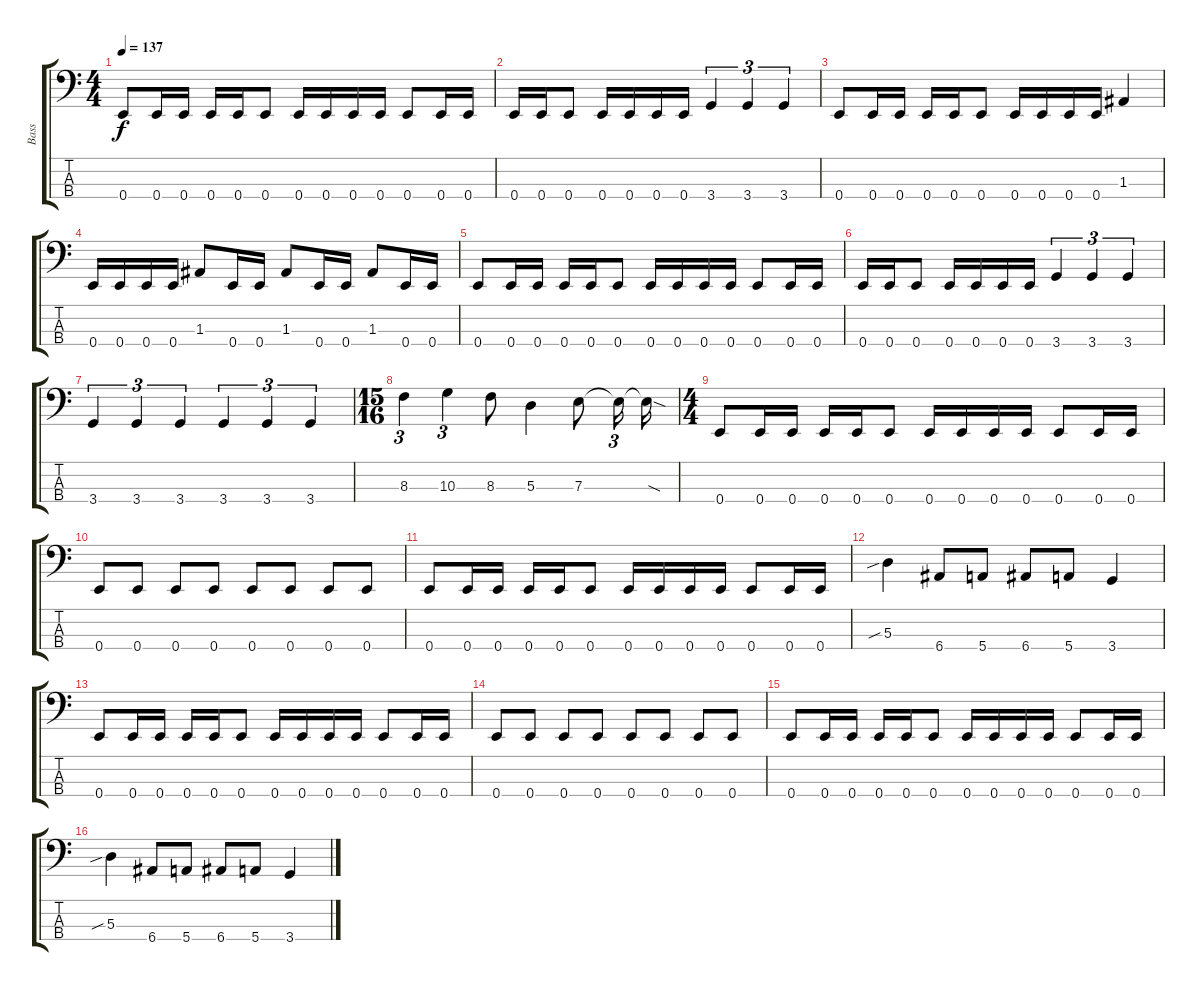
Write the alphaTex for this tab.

\track ("Bass" "Bass") {instrument electricbassfinger}
\staff {score tabs}
\tuning (G2 D2 A1 E1) {hide}
\ts (4 4)
\tempo 137
\clef f4
\ks c
0.4.8{dy f} 0.4.16 0.4.16 0.4.16 0.4.16 0.4.8 0.4.16 0.4.16 0.4.16 0.4.16 0.4.8 0.4.16 0.4.16 |
0.4.16 0.4.16 0.4.8 0.4.16 0.4.16 0.4.16 0.4.16 3.4.4{tu (3 2)} 3.4.4{tu (3 2)} 3.4.4{tu (3 2)} |
0.4.8 0.4.16 0.4.16 0.4.16 0.4.16 0.4.8 0.4.16 0.4.16 0.4.16 0.4.16 1.3.4 |
0.4.16 0.4.16 0.4.16 0.4.16 1.3.8 0.4.16 0.4.16 1.3.8 0.4.16 0.4.16 1.3.8 0.4.16 0.4.16 |
0.4.8 0.4.16 0.4.16 0.4.16 0.4.16 0.4.8 0.4.16 0.4.16 0.4.16 0.4.16 0.4.8 0.4.16 0.4.16 |
0.4.16 0.4.16 0.4.8 0.4.16 0.4.16 0.4.16 0.4.16 3.4.4{tu (3 2)} 3.4.4{tu (3 2)} 3.4.4{tu (3 2)} |
3.4.4{tu (3 2)} 3.4.4{tu (3 2)} 3.4.4{tu (3 2)} 3.4.4{tu (3 2)} 3.4.4{tu (3 2)} 3.4.4{tu (3 2)} |
\ts (15 16)
8.3.4{tu (3 2)} 10.3.4{tu (3 2)} 8.3.8 5.3.4 7.3.8 7.3{t}.16{tu (3 2)} 7.3{sod t}.16 |
\ts (4 4)
0.4.8 0.4.16 0.4.16 0.4.16 0.4.16 0.4.8 0.4.16 0.4.16 0.4.16 0.4.16 0.4.8 0.4.16 0.4.16 |
0.4.8 0.4.8 0.4.8 0.4.8 0.4.8 0.4.8 0.4.8 0.4.8 |
0.4.8 0.4.16 0.4.16 0.4.16 0.4.16 0.4.8 0.4.16 0.4.16 0.4.16 0.4.16 0.4.8 0.4.16 0.4.16 |
5.3{sib}.4 6.4.8 5.4.8 6.4.8 5.4.8 3.4.4 |
0.4.8 0.4.16 0.4.16 0.4.16 0.4.16 0.4.8 0.4.16 0.4.16 0.4.16 0.4.16 0.4.8 0.4.16 0.4.16 |
0.4.8 0.4.8 0.4.8 0.4.8 0.4.8 0.4.8 0.4.8 0.4.8 |
0.4.8 0.4.16 0.4.16 0.4.16 0.4.16 0.4.8 0.4.16 0.4.16 0.4.16 0.4.16 0.4.8 0.4.16 0.4.16 |
5.3{sib}.4 6.4.8 5.4.8 6.4.8 5.4.8 3.4.4
